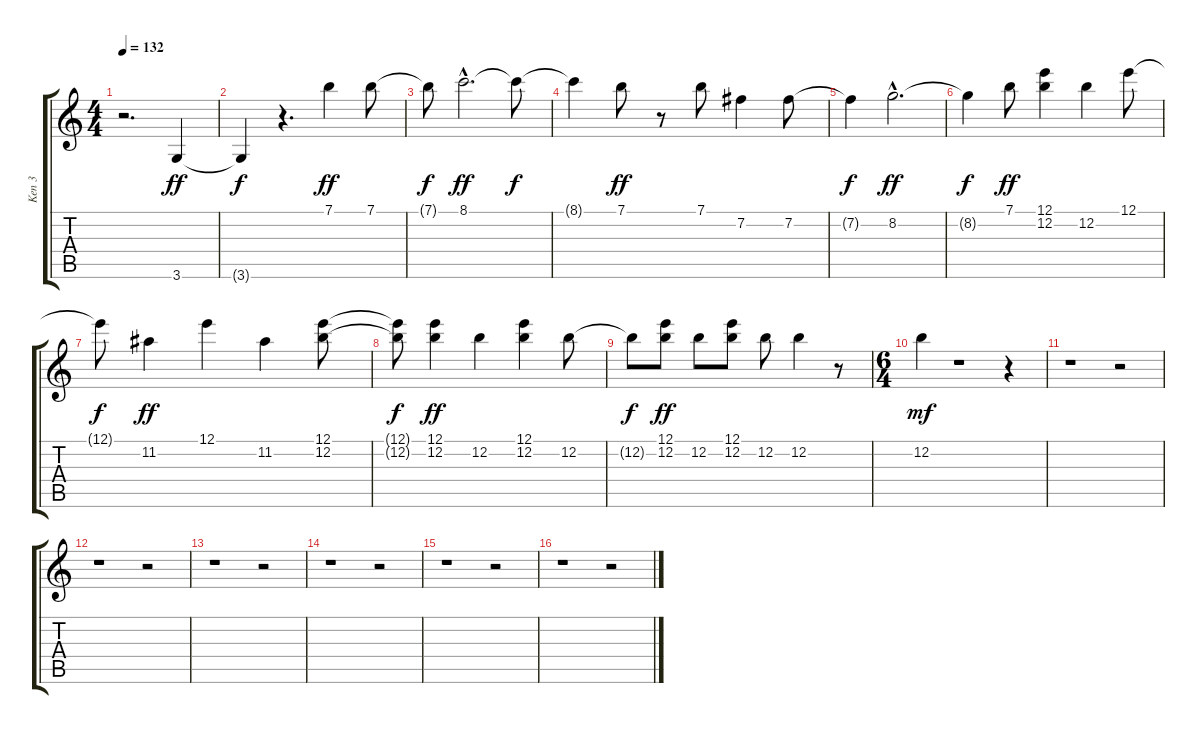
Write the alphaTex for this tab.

\track ("Ken 3" "Ken 3") {instrument distortionguitar}
\staff {score tabs}
\tuning (E4 B3 G3 D3 A2 E2) {hide}
\ts (4 4)
\tempo 132
\clef g2
\ks c
r.2{d dy f} 3.6.4{dy ff} |
3.6{t}.4{dy f} r.4{d} 7.1.4{dy ff} 7.1.8 |
7.1{t}.8{dy f} 8.1{hac}.2{d dy ff} 8.1{t}.8{dy f} |
8.1{t}.4 7.1.8{dy ff} r.8 7.1.8 7.2.4 7.2.8 |
7.2{t}.4{dy f} 8.2{hac}.2{d dy ff} |
8.2{t}.4{dy f} 7.1.8{dy ff} (12.1 12.2).4 12.2.4 12.1.8 |
12.1{t}.8{dy f} 11.2.4{dy ff} 12.1.4 11.2.4 (12.1 12.2).8 |
(12.1{t} 12.2{t}).8{dy f} (12.1 12.2).4{dy ff} 12.2.4 (12.1 12.2).4 12.2.8 |
12.2{t}.8{dy f} (12.1 12.2).8{dy ff} 12.2.8 (12.1 12.2).8 12.2.8 12.2.4 r.8 |
\ts (6 4)
12.2.4{dy mf} r.1 r.4 |
r.1 r.2 |
r.1 r.2 |
r.1 r.2 |
r.1 r.2 |
r.1 r.2 |
r.1 r.2
